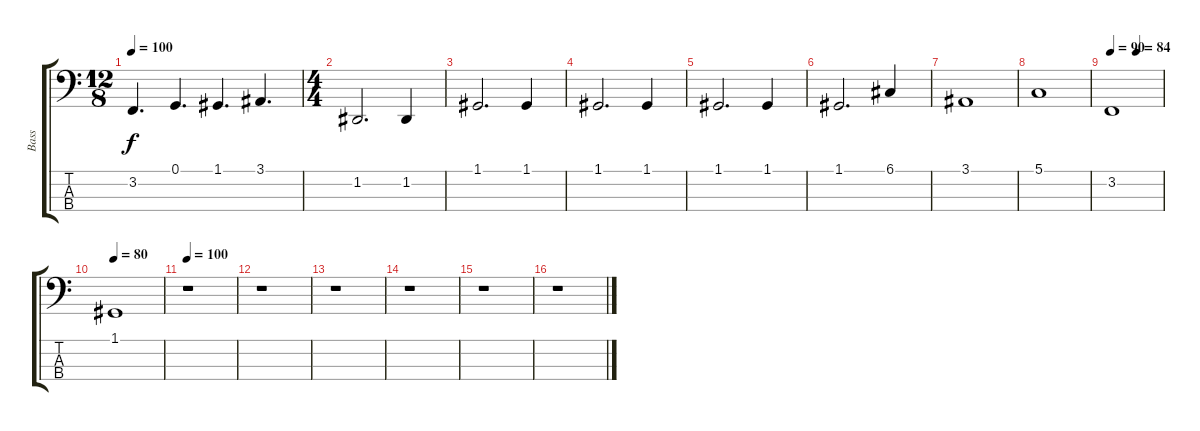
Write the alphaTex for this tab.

\track ("Bass" "Bass") {instrument tuba}
\staff {score tabs}
\tuning (G2 D2 A1 E1) {hide}
\ts (12 8)
\tempo 100
\clef f4
\ks c
3.2.4{d dy f} 0.1.4{d} 1.1.4{d} 3.1.4{d} |
\ts (4 4)
1.2.2{d} 1.2.4 |
1.1.2{d} 1.1.4 |
1.1.2{d} 1.1.4 |
1.1.2{d} 1.1.4 |
1.1.2{d} 6.1.4 |
3.1.1 |
5.1.1 |
\tempo 90
\tempo (84 0.5)
3.2.1 |
\tempo 80
1.1.1 |
\tempo 100
r.1 |
r.1 |
r.1 |
r.1 |
r.1 |
r.1
